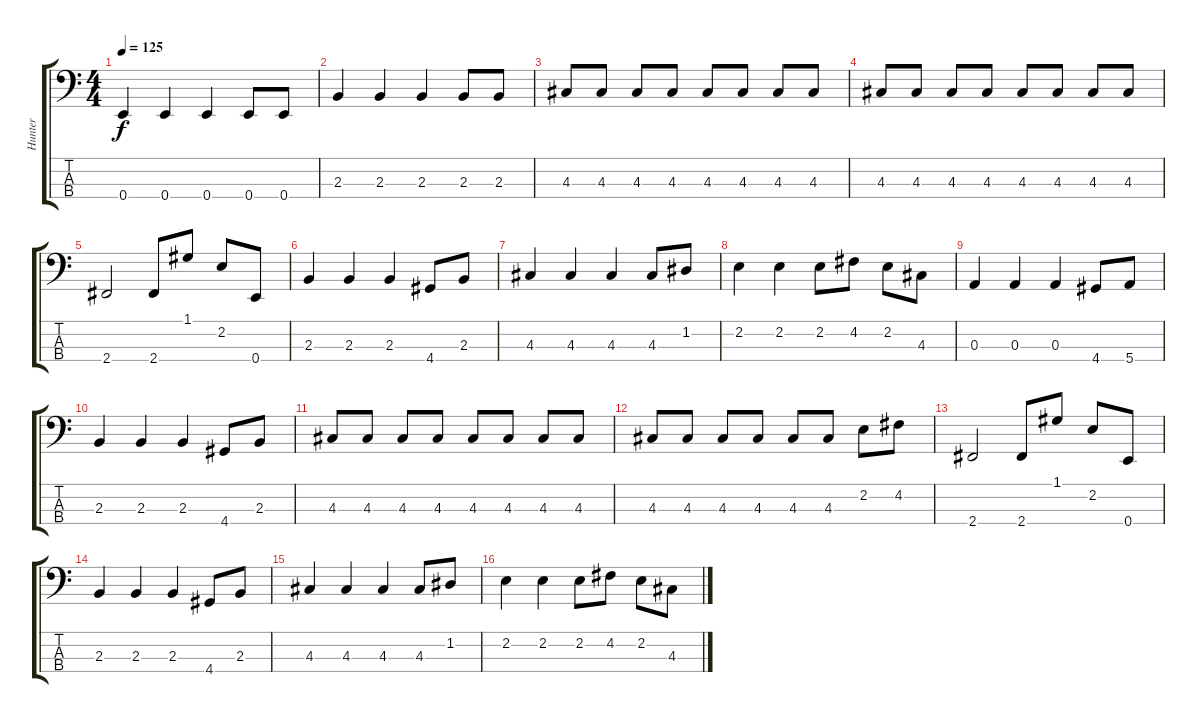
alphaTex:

\track ("Hunter" "Hunter") {instrument electricbasspick}
\staff {score tabs}
\tuning (G2 D2 A1 E1) {hide}
\ts (4 4)
\tempo 125
\clef f4
\ks c
0.4.4{dy f} 0.4.4 0.4.4 0.4.8 0.4.8 |
2.3.4 2.3.4 2.3.4 2.3.8 2.3.8 |
4.3.8 4.3.8 4.3.8 4.3.8 4.3.8 4.3.8 4.3.8 4.3.8 |
4.3.8 4.3.8 4.3.8 4.3.8 4.3.8 4.3.8 4.3.8 4.3.8 |
2.4.2 2.4.8 1.1.8 2.2.8 0.4.8 |
2.3.4 2.3.4 2.3.4 4.4.8 2.3.8 |
4.3.4 4.3.4 4.3.4 4.3.8 1.2.8 |
2.2.4 2.2.4 2.2.8 4.2.8 2.2.8 4.3.8 |
0.3.4 0.3.4 0.3.4 4.4.8 5.4.8 |
2.3.4 2.3.4 2.3.4 4.4.8 2.3.8 |
4.3.8 4.3.8 4.3.8 4.3.8 4.3.8 4.3.8 4.3.8 4.3.8 |
4.3.8 4.3.8 4.3.8 4.3.8 4.3.8 4.3.8 2.2.8 4.2.8 |
2.4.2 2.4.8 1.1.8 2.2.8 0.4.8 |
2.3.4 2.3.4 2.3.4 4.4.8 2.3.8 |
4.3.4 4.3.4 4.3.4 4.3.8 1.2.8 |
2.2.4 2.2.4 2.2.8 4.2.8 2.2.8 4.3.8
